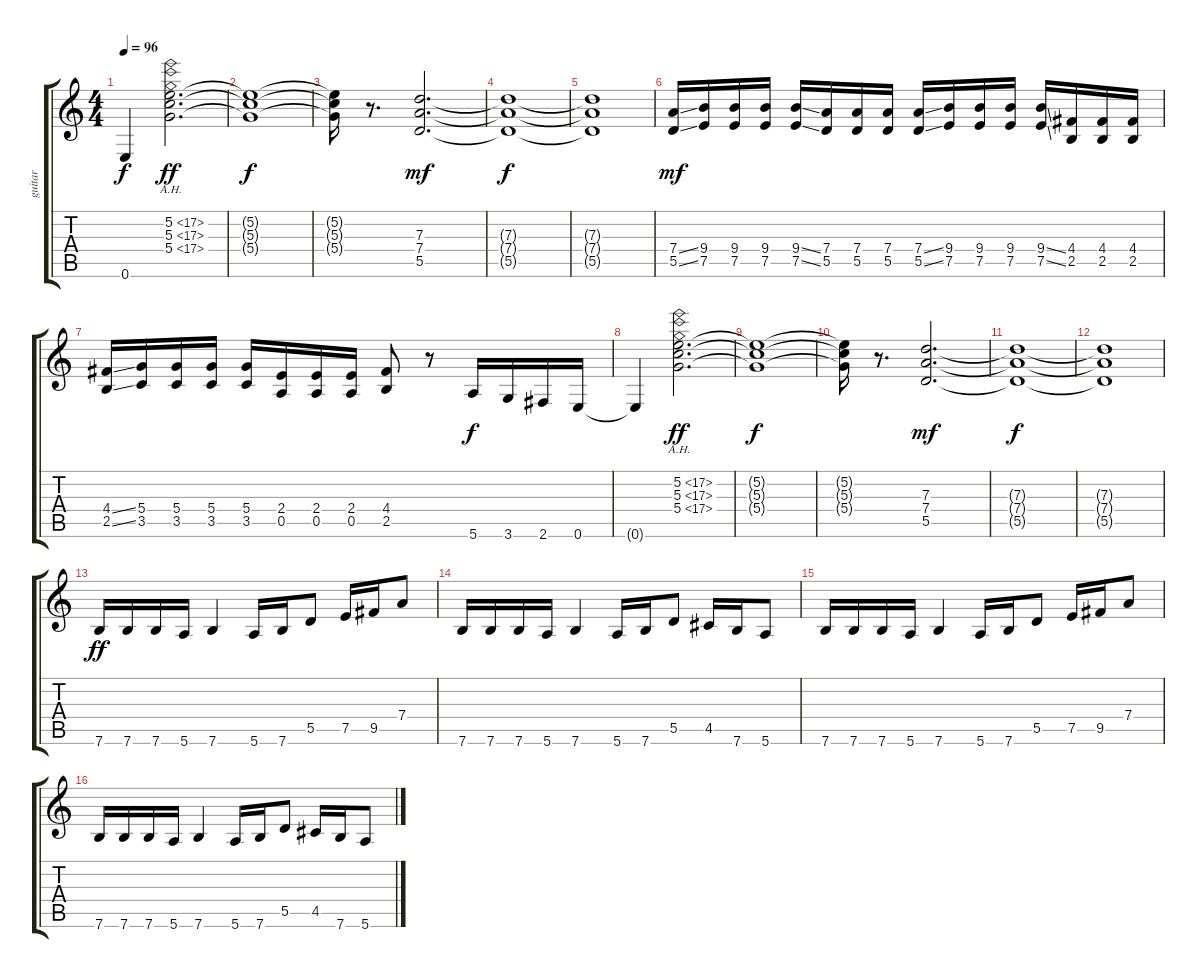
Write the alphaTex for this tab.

\track ("guitar" "guitar") {instrument overdrivenguitar}
\staff {score tabs}
\tuning (E4 B3 G3 D3 A2 E2) {hide}
\ts (4 4)
\tempo 96
\clef g2
\ks c
0.6{t}.4{dy f} (5.2{ah 12} 5.3{ah 12} 5.4{ah 12}).2{d dy ff} |
(5.2{t} 5.3{t} 5.4{t}).1{dy f} |
(5.2{t} 5.3{t} 5.4{t}).16 r.8{d} (7.3 7.4 5.5).2{d dy mf} |
(7.3{t} 7.4{t} 5.5{t}).1{dy f} |
(7.3{t} 7.4{t} 5.5{t}).1 |
(7.4{ss} 5.5{ss}).16{dy mf} (9.4 7.5).16 (9.4 7.5).16 (9.4 7.5).16 (9.4{ss} 7.5{ss}).16 (7.4 5.5).16 (7.4 5.5).16 (7.4 5.5).16 (7.4{ss} 5.5{ss}).16 (9.4 7.5).16 (9.4 7.5).16 (9.4 7.5).16 (9.4{ss} 7.5{ss}).16 (4.4 2.5).16 (4.4 2.5).16 (4.4 2.5).16 |
(4.4{ss} 2.5{ss}).16 (5.4 3.5).16 (5.4 3.5).16 (5.4 3.5).16 (5.4 3.5).16 (2.4 0.5).16 (2.4 0.5).16 (2.4 0.5).16 (4.4 2.5).8 r.8 5.6.16{dy f} 3.6.16 2.6.16 0.6.16 |
0.6{t}.4 (5.2{ah 12} 5.3{ah 12} 5.4{ah 12}).2{d dy ff} |
(5.2{t} 5.3{t} 5.4{t}).1{dy f} |
(5.2{t} 5.3{t} 5.4{t}).16 r.8{d} (7.3 7.4 5.5).2{d dy mf} |
(7.3{t} 7.4{t} 5.5{t}).1{dy f} |
(7.3{t} 7.4{t} 5.5{t}).1 |
7.6.16{dy ff} 7.6.16 7.6.16 5.6.16 7.6.4 5.6.16 7.6.16 5.5.8 7.5.16 9.5.16 7.4.8 |
7.6.16 7.6.16 7.6.16 5.6.16 7.6.4 5.6.16 7.6.16 5.5.8 4.5.16 7.6.16 5.6.8 |
7.6.16 7.6.16 7.6.16 5.6.16 7.6.4 5.6.16 7.6.16 5.5.8 7.5.16 9.5.16 7.4.8 |
7.6.16 7.6.16 7.6.16 5.6.16 7.6.4 5.6.16 7.6.16 5.5.8 4.5.16 7.6.16 5.6.8
